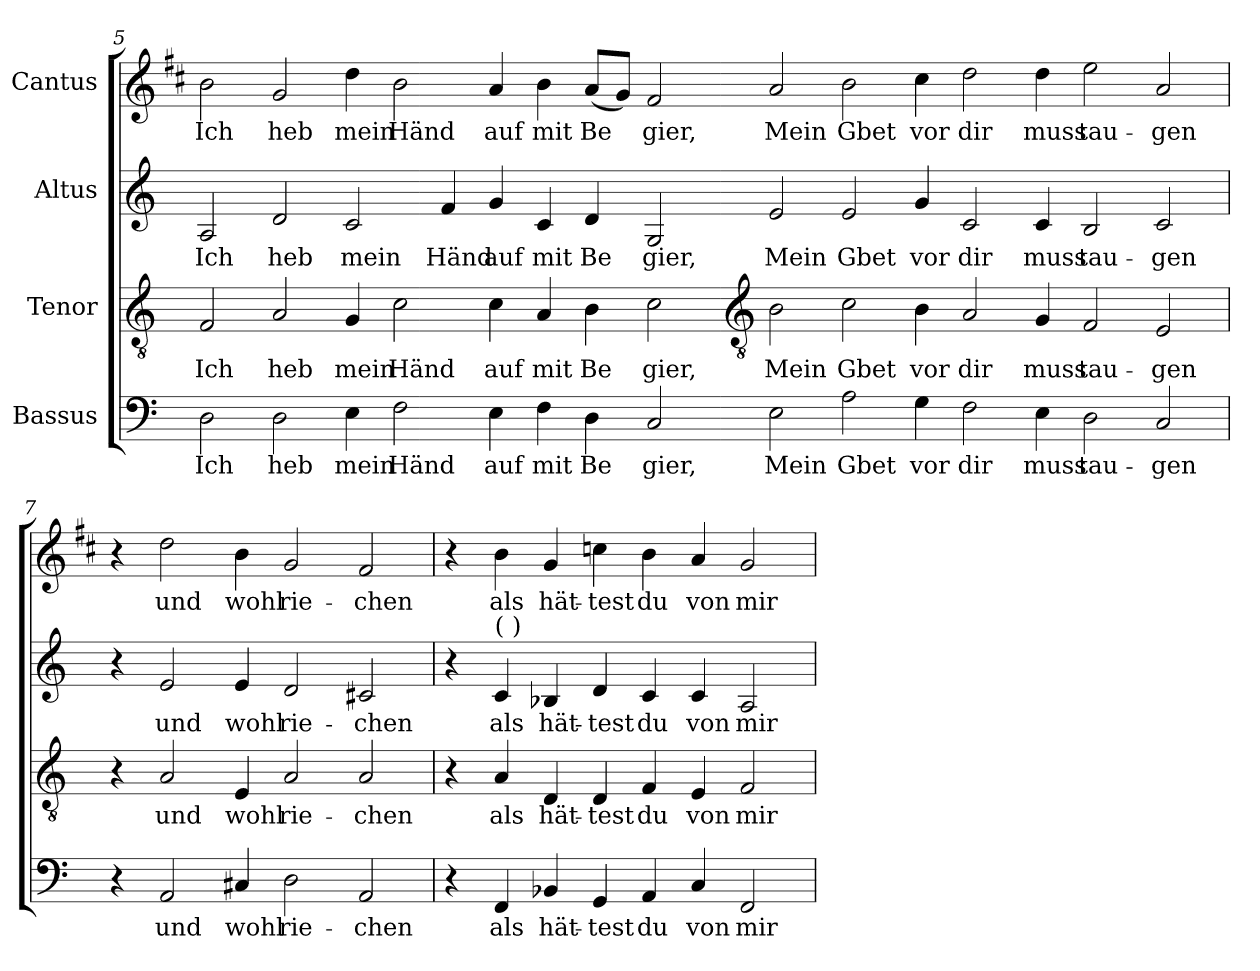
**kern	**text	**kern	**text	**kern	**text	**kern	**text
*part4	*part4	*part3	*part3	*part2	*part2	*part1	*part1
*staff4	*staff4	*staff3	*staff3	*staff2	*staff2	*staff1	*staff1
*I"Bassus	*	*I"Tenor	*	*I"Altus	*	*I"Cantus	*
*clefF4	*	*clefGv2	*	*clefG2	*	*clefG2	*
*	*	*	*	*	*	*ITrd1c2	*
*k[]	*	*k[]	*	*k[]	*	*k[]	*
*C:	*	*C:	*	*C:	*	*C:	*
=5	=5	=5	=5	=5	=5	=5	=5
!	!LO:LY:b	!	!LO:LY:b	!	!LO:LY:b	!	!LO:LY:b
2D	Ich	2F	Ich	2A	Ich	2a	Ich
!	!LO:LY:b	!	!LO:LY:b	!	!LO:LY:b	!	!LO:LY:b
2D	heb	2A	heb	2d	heb	2f	heb
!	!LO:LY:b	!	!LO:LY:b	!	!LO:LY:b	!	!LO:LY:b
4E	mein	4G	mein	2c	mein	4cc	mein
!	!LO:LY:b	!	!LO:LY:b	!	!	!	!LO:LY:b
2F	Händ	2c	Händ	.	.	2a	Händ
!	!	!	!	!	!LO:LY:b	!	!
.	.	.	.	4f	Händ	.	.
!	!LO:LY:b	!	!LO:LY:b	!	!LO:LY:b	!	!LO:LY:b
4E	auf	4c	auf	4g	auf	4g	auf
!	!LO:LY:b	!	!LO:LY:b	!	!LO:LY:b	!	!LO:LY:b
4F	mit	4A	mit	4c	mit	4a	mit
!	!LO:LY:b	!	!LO:LY:b	!	!LO:LY:b	!	!LO:LY:b
4D	Be	4B	Be	4d	Be	(<8gL	Be
.	.	.	.	.	.	8fJ)	.
!	!LO:LY:b	!	!LO:LY:b	!	!LO:LY:b	!	!LO:LY:b
2C	gier,	2c	gier,	2G	gier,	2e	gier,
!!LO:LB:g=z
=6-	=6-	=6-	=6-	=6-	=6-	=6-	=6-
*	*	*clefGv2	*	*	*	*	*
!	!LO:LY:b	!	!LO:LY:b	!	!LO:LY:b	!	!LO:LY:b
2E	Mein	2B	Mein	2e	Mein	2g	Mein
!	!LO:LY:b	!	!LO:LY:b	!	!LO:LY:b	!	!LO:LY:b
2A	Gbet	2c	Gbet	2e	Gbet	2a	Gbet
!	!LO:LY:b	!	!LO:LY:b	!	!LO:LY:b	!	!LO:LY:b
4G	vor	4B	vor	4g	vor	4b	vor
!	!LO:LY:b	!	!LO:LY:b	!	!LO:LY:b	!	!LO:LY:b
2F	dir	2A	dir	2c	dir	2cc	dir
!	!LO:LY:b	!	!LO:LY:b	!	!LO:LY:b	!	!LO:LY:b
4E	muss	4G	muss	4c	muss	4cc	muss
!	!LO:LY:b	!	!LO:LY:b	!	!LO:LY:b	!	!LO:LY:b
2D	tau-	2F	tau-	2B	tau-	2dd	tau-
!	!LO:LY:b	!	!LO:LY:b	!	!LO:LY:b	!	!LO:LY:b
2C	-gen	2E	-gen	2c	-gen	2g	-gen
=7	=7	=7	=7	=7	=7	=7	=7
4r	.	4r	.	4r	.	4r	.
!	!LO:LY:b	!	!LO:LY:b	!	!LO:LY:b	!	!LO:LY:b
2AA	und	2A	und	2e	und	2cc	und
!	!LO:LY:b	!	!LO:LY:b	!	!LO:LY:b	!	!LO:LY:b
4C#X	wohl	4E	wohl	4e	wohl	4a	wohl
!	!LO:LY:b	!	!LO:LY:b	!	!LO:LY:b	!	!LO:LY:b
2D	rie-	2A	rie-	2d	rie-	2f	rie-
!	!LO:LY:b	!	!LO:LY:b	!	!LO:LY:b	!	!LO:LY:b
2AA	-chen	2A	-chen	2c#X	-chen	2e	-chen
=8	=8	=8	=8	=8	=8	=8	=8
4r	.	4r	.	4r	.	4r	.
!	!	!	!	!LO:TX:a:t=(  )	!	!	!
!	!LO:LY:b	!	!LO:LY:b	!	!LO:LY:b	!	!LO:LY:b
4FF	als	4A	als	4c	als	4a	als
!	!LO:LY:b	!	!LO:LY:b	!	!LO:LY:b	!	!LO:LY:b
4BB-X	hät-	4D	hät-	4B-X	hät-	4f	hät-
!	!LO:LY:b	!	!LO:LY:b	!	!LO:LY:b	!	!LO:LY:b
4GG	-test	4D	-test	4d	-test	4b-X	-test
!	!LO:LY:b	!	!LO:LY:b	!	!LO:LY:b	!	!LO:LY:b
4AA	du	4F	du	4c	du	4a	du
!	!LO:LY:b	!	!LO:LY:b	!	!LO:LY:b	!	!LO:LY:b
4C	von	4E	von	4c	von	4g	von
!	!LO:LY:b	!	!LO:LY:b	!	!LO:LY:b	!	!LO:LY:b
2FF	mir	2F	mir	2A	mir	2f	mir
=	=	=	=	=	=	=	=
*-	*-	*-	*-	*-	*-	*-	*-
